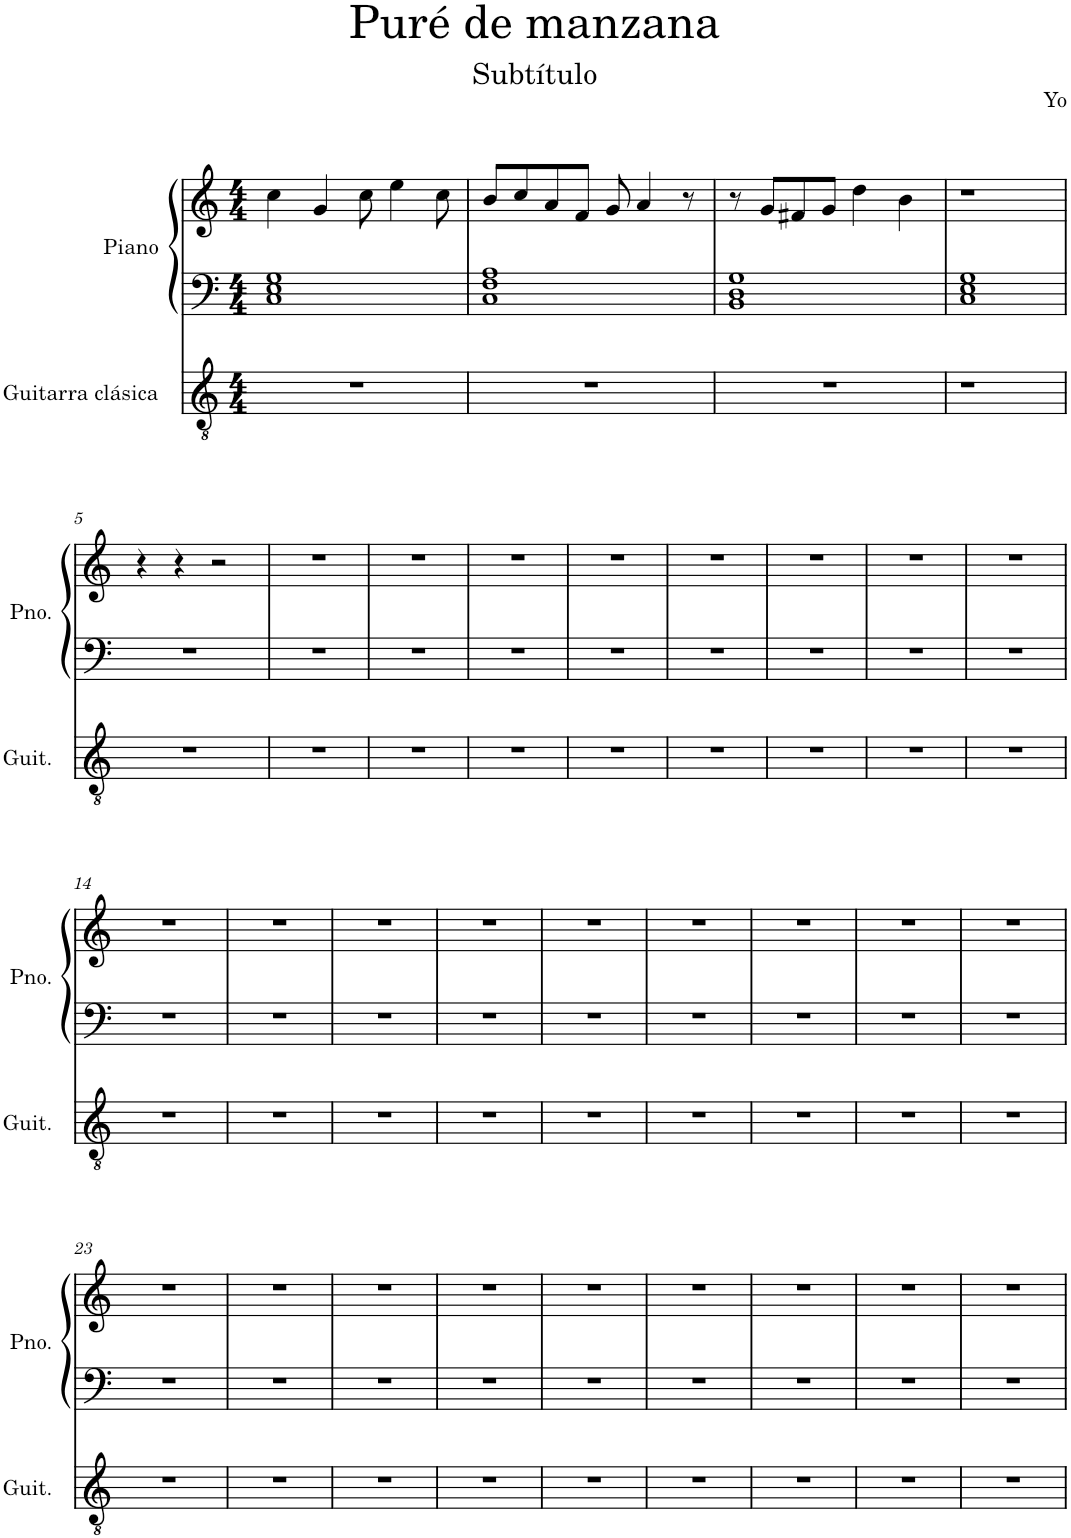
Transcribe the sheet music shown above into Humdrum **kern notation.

**kern	**kern	**kern
*part2	*part1	*part1
*staff3	*staff2	*staff1
*I"Guitarra clásica	*I"Piano	*
*I'Guit.	*I'Pno.	*
*clefGv2	*clefF4	*clefG2
*k[]	*k[]	*k[]
*M4/4	*M4/4	*M4/4
=1	=1	=1
1r	1C 1E 1G	4cc\
.	.	4g/
.	.	8cc\
.	.	4ee\
.	.	8cc\
=2	=2	=2
1r	1C 1F 1A	8b/L
.	.	8cc/
.	.	8a/
.	.	8f/J
.	.	8g/
.	.	4a/
.	.	8r
=3	=3	=3
1r	1BB 1D 1G	8r
.	.	8g/L
.	.	8f#X/
.	.	8g/J
.	.	4dd\
.	.	4b\
=4	=4	=4
1r	1C 1E 1G	1r
!!LO:LB:g=z
=5	=5	=5
1r	1r	4r
.	.	4r
.	.	2r
=6	=6	=6
1r	1r	1r
=7	=7	=7
1r	1r	1r
=8	=8	=8
1r	1r	1r
=9	=9	=9
1r	1r	1r
=10	=10	=10
1r	1r	1r
=11	=11	=11
1r	1r	1r
=12	=12	=12
1r	1r	1r
=13	=13	=13
1r	1r	1r
!!LO:LB:g=z
=14	=14	=14
1r	1r	1r
=15	=15	=15
1r	1r	1r
=16	=16	=16
1r	1r	1r
=17	=17	=17
1r	1r	1r
=18	=18	=18
1r	1r	1r
=19	=19	=19
1r	1r	1r
=20	=20	=20
1r	1r	1r
=21	=21	=21
1r	1r	1r
=22	=22	=22
1r	1r	1r
!!LO:LB:g=z
=23	=23	=23
1r	1r	1r
=24	=24	=24
1r	1r	1r
=25	=25	=25
1r	1r	1r
=26	=26	=26
1r	1r	1r
=27	=27	=27
1r	1r	1r
=28	=28	=28
1r	1r	1r
=29	=29	=29
1r	1r	1r
=30	=30	=30
1r	1r	1r
=31	=31	=31
1r	1r	1r
=	=	=
*-	*-	*-
